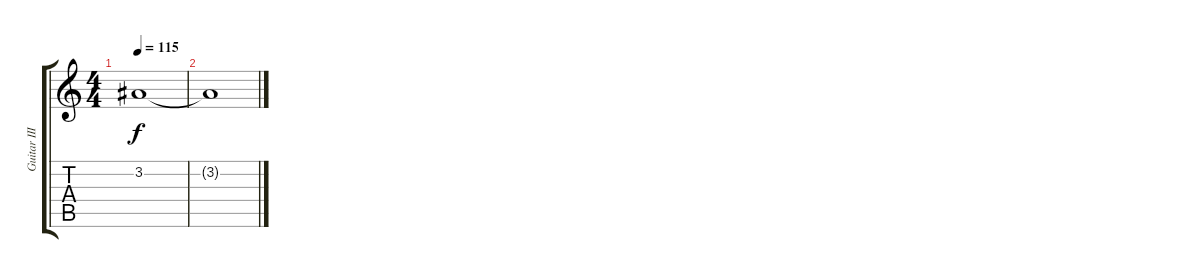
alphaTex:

\track ("Guitar III" "Guitar III") {instrument distortionguitar}
\staff {score tabs}
\tuning (C4 G3 Eb3 Bb2 F2 C2) {hide}
\ts (4 4)
\tempo 115
\clef g2
\ks c
3.2{t}.1{dy f} |
3.2{t}.1
